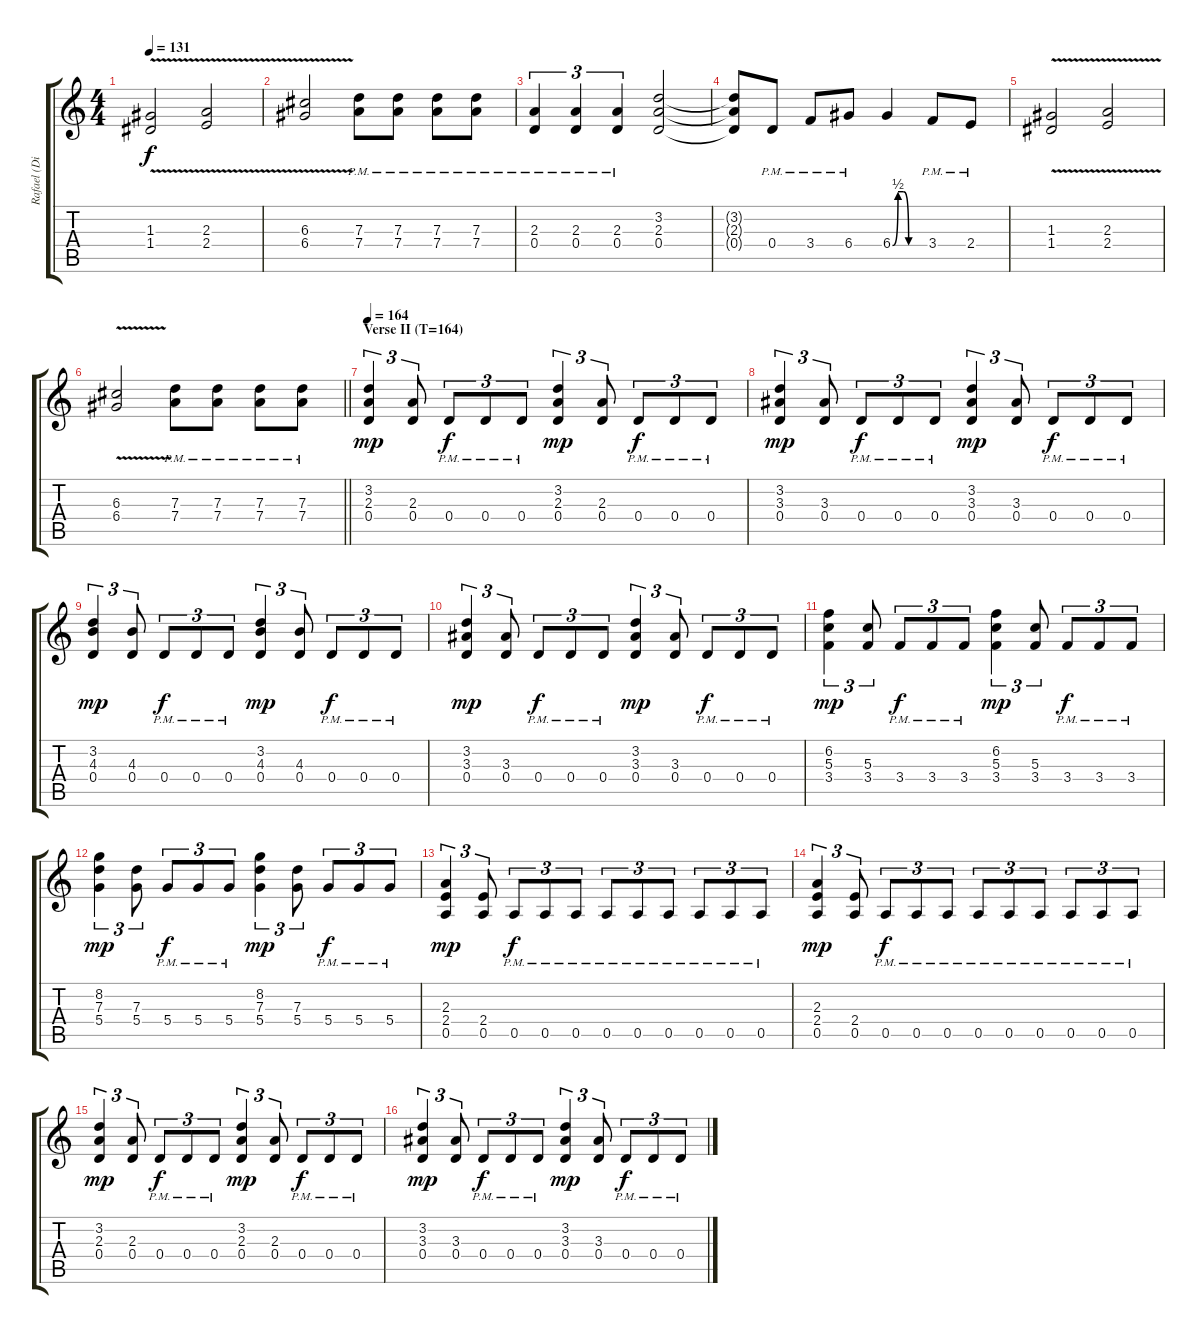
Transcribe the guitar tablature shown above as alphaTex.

\track ("Rafael (Dist)" "Rafael (Di") {instrument distortionguitar}
\staff {score tabs}
\tuning (E4 B3 G3 D3 A2 E2) {hide}
\ts (4 4)
\tempo 131
\clef g2
\ks c
(1.3 1.4{v}).2{dy f} (2.3 2.4{v}).2 |
(6.3 6.4{v}).2 (7.3{pm} 7.4{pm}).8 (7.3{pm} 7.4{pm}).8 (7.3{pm} 7.4{pm}).8 (7.3{pm} 7.4{pm}).8 |
(2.3{pm} 0.4{pm}).4{tu (3 2)} (2.3{pm} 0.4{pm}).4{tu (3 2)} (2.3{pm} 0.4{pm}).4{tu (3 2)} (3.2 2.3 0.4).2 |
(3.2{t} 2.3{t} 0.4{t}).8 0.4{pm}.8 3.4{pm}.8 6.4{pm}.8 6.4{be (custom 0 0 10 2 20 2 30 0 60 0)}.4 3.4{pm}.8 2.4{pm}.8 |
(1.3 1.4{v}).2 (2.3 2.4{v}).2 |
\barLineRight lightlight
(6.3 6.4{v}).2 (7.3{pm} 7.4{pm}).8 (7.3{pm} 7.4{pm}).8 (7.3{pm} 7.4{pm}).8 (7.3{pm} 7.4{pm}).8 |
\section ("" "Verse II (T=164)")
\tempo 164
(3.2 2.3 0.4).4{tu (3 2) dy mp} (2.3 0.4).8{tu (3 2)} 0.4{pm}.8{tu (3 2) dy f} 0.4{pm}.8{tu (3 2)} 0.4{pm}.8{tu (3 2)} (3.2 2.3 0.4).4{tu (3 2) dy mp} (2.3 0.4).8{tu (3 2)} 0.4{pm}.8{tu (3 2) dy f} 0.4{pm}.8{tu (3 2)} 0.4{pm}.8{tu (3 2)} |
(3.2 3.3 0.4).4{tu (3 2) dy mp} (3.3 0.4).8{tu (3 2)} 0.4{pm}.8{tu (3 2) dy f} 0.4{pm}.8{tu (3 2)} 0.4{pm}.8{tu (3 2)} (3.2 3.3 0.4).4{tu (3 2) dy mp} (3.3 0.4).8{tu (3 2)} 0.4{pm}.8{tu (3 2) dy f} 0.4{pm}.8{tu (3 2)} 0.4{pm}.8{tu (3 2)} |
(3.2 4.3 0.4).4{tu (3 2) dy mp} (4.3 0.4).8{tu (3 2)} 0.4{pm}.8{tu (3 2) dy f} 0.4{pm}.8{tu (3 2)} 0.4{pm}.8{tu (3 2)} (3.2 4.3 0.4).4{tu (3 2) dy mp} (4.3 0.4).8{tu (3 2)} 0.4{pm}.8{tu (3 2) dy f} 0.4{pm}.8{tu (3 2)} 0.4{pm}.8{tu (3 2)} |
(3.2 3.3 0.4).4{tu (3 2) dy mp} (3.3 0.4).8{tu (3 2)} 0.4{pm}.8{tu (3 2) dy f} 0.4{pm}.8{tu (3 2)} 0.4{pm}.8{tu (3 2)} (3.2 3.3 0.4).4{tu (3 2) dy mp} (3.3 0.4).8{tu (3 2)} 0.4{pm}.8{tu (3 2) dy f} 0.4{pm}.8{tu (3 2)} 0.4{pm}.8{tu (3 2)} |
(6.2 5.3 3.4).4{tu (3 2) dy mp} (5.3 3.4).8{tu (3 2)} 3.4{pm}.8{tu (3 2) dy f} 3.4{pm}.8{tu (3 2)} 3.4{pm}.8{tu (3 2)} (6.2 5.3 3.4).4{tu (3 2) dy mp} (5.3 3.4).8{tu (3 2)} 3.4{pm}.8{tu (3 2) dy f} 3.4{pm}.8{tu (3 2)} 3.4{pm}.8{tu (3 2)} |
(8.2 7.3 5.4).4{tu (3 2) dy mp} (7.3 5.4).8{tu (3 2)} 5.4{pm}.8{tu (3 2) dy f} 5.4{pm}.8{tu (3 2)} 5.4{pm}.8{tu (3 2)} (8.2 7.3 5.4).4{tu (3 2) dy mp} (7.3 5.4).8{tu (3 2)} 5.4{pm}.8{tu (3 2) dy f} 5.4{pm}.8{tu (3 2)} 5.4{pm}.8{tu (3 2)} |
(2.3 2.4 0.5).4{tu (3 2) dy mp} (2.4 0.5).8{tu (3 2)} 0.5{pm}.8{tu (3 2) dy f} 0.5{pm}.8{tu (3 2)} 0.5{pm}.8{tu (3 2)} 0.5{pm}.8{tu (3 2)} 0.5{pm}.8{tu (3 2)} 0.5{pm}.8{tu (3 2)} 0.5{pm}.8{tu (3 2)} 0.5{pm}.8{tu (3 2)} 0.5{pm}.8{tu (3 2)} |
(2.3 2.4 0.5).4{tu (3 2) dy mp} (2.4 0.5).8{tu (3 2)} 0.5{pm}.8{tu (3 2) dy f} 0.5{pm}.8{tu (3 2)} 0.5{pm}.8{tu (3 2)} 0.5{pm}.8{tu (3 2)} 0.5{pm}.8{tu (3 2)} 0.5{pm}.8{tu (3 2)} 0.5{pm}.8{tu (3 2)} 0.5{pm}.8{tu (3 2)} 0.5{pm}.8{tu (3 2)} |
(3.2 2.3 0.4).4{tu (3 2) dy mp} (2.3 0.4).8{tu (3 2)} 0.4{pm}.8{tu (3 2) dy f} 0.4{pm}.8{tu (3 2)} 0.4{pm}.8{tu (3 2)} (3.2 2.3 0.4).4{tu (3 2) dy mp} (2.3 0.4).8{tu (3 2)} 0.4{pm}.8{tu (3 2) dy f} 0.4{pm}.8{tu (3 2)} 0.4{pm}.8{tu (3 2)} |
(3.2 3.3 0.4).4{tu (3 2) dy mp} (3.3 0.4).8{tu (3 2)} 0.4{pm}.8{tu (3 2) dy f} 0.4{pm}.8{tu (3 2)} 0.4{pm}.8{tu (3 2)} (3.2 3.3 0.4).4{tu (3 2) dy mp} (3.3 0.4).8{tu (3 2)} 0.4{pm}.8{tu (3 2) dy f} 0.4{pm}.8{tu (3 2)} 0.4{pm}.8{tu (3 2)}
